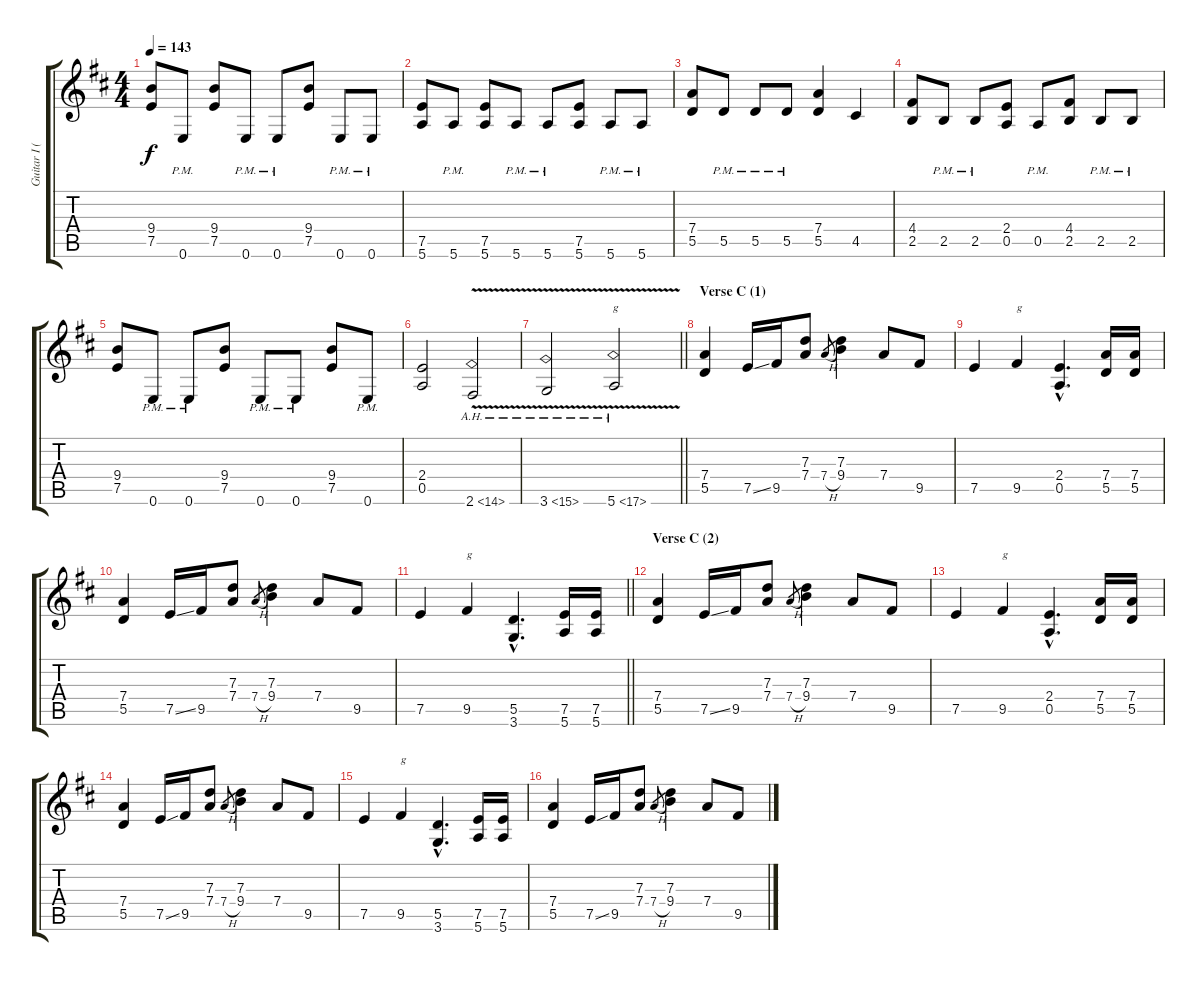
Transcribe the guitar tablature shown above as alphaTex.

\track ("Guitar I (+V)" "Guitar I (") {instrument distortionguitar}
\staff {score tabs}
\tuning (E4 B3 G3 D3 A2 E2) {hide}
\ts (4 4)
\tempo 143
\clef g2
\ks d
(9.4 7.5).8{dy f} 0.6{pm}.8 (9.4 7.5).8 0.6{pm}.8 0.6{pm}.8 (9.4 7.5).8 0.6{pm}.8 0.6{pm}.8 |
(7.5 5.6).8 5.6{pm}.8 (7.5 5.6).8 5.6{pm}.8 5.6{pm}.8 (7.5 5.6).8 5.6{pm}.8 5.6{pm}.8 |
(7.4 5.5).8 5.5{pm}.8 5.5{pm}.8 5.5{pm}.8 (7.4 5.5).4 4.5.4 |
(4.4 2.5).8 2.5{pm}.8 2.5{pm}.8 (2.4 0.5).8 0.5{pm}.8 (4.4 2.5).8 2.5{pm}.8 2.5{pm}.8 |
(9.4 7.5).8 0.6{pm}.8 0.6{pm}.8 (9.4 7.5).8 0.6{pm}.8 0.6{pm}.8 (9.4 7.5).8 0.6{pm}.8 |
(2.4 0.5).2 2.6{ah 12 v}.2 |
\barLineRight lightlight
3.6{ah 12 v}.2 5.6{ah 12 v}.2{txt "g"} |
\section ("" "Verse C (1)")
(7.4 5.5).4 7.5{ss}.16 9.5.16 (7.3 7.4).8 7.4{h}.8{gr} (7.3 9.4).4 7.4.8 9.5.8 |
7.5.4 9.5.4{txt "g"} (2.4{hac} 0.5{hac}).4{d} (7.4 5.5).16 (7.4 5.5).16 |
(7.4 5.5).4 7.5{ss}.16 9.5.16 (7.3 7.4).8 7.4{h}.8{gr} (7.3 9.4).4 7.4.8 9.5.8 |
\barLineRight lightlight
7.5.4 9.5.4{txt "g"} (5.5{hac} 3.6{hac}).4{d} (7.5 5.6).16 (7.5 5.6).16 |
\section ("" "Verse C (2)")
(7.4 5.5).4 7.5{ss}.16 9.5.16 (7.3 7.4).8 7.4{h}.8{gr} (7.3 9.4).4 7.4.8 9.5.8 |
7.5.4 9.5.4{txt "g"} (2.4{hac} 0.5{hac}).4{d} (7.4 5.5).16 (7.4 5.5).16 |
(7.4 5.5).4 7.5{ss}.16 9.5.16 (7.3 7.4).8 7.4{h}.8{gr} (7.3 9.4).4 7.4.8 9.5.8 |
7.5.4 9.5.4{txt "g"} (5.5{hac} 3.6{hac}).4{d} (7.5 5.6).16 (7.5 5.6).16 |
(7.4 5.5).4 7.5{ss}.16 9.5.16 (7.3 7.4).8 7.4{h}.8{gr} (7.3 9.4).4 7.4.8 9.5.8
